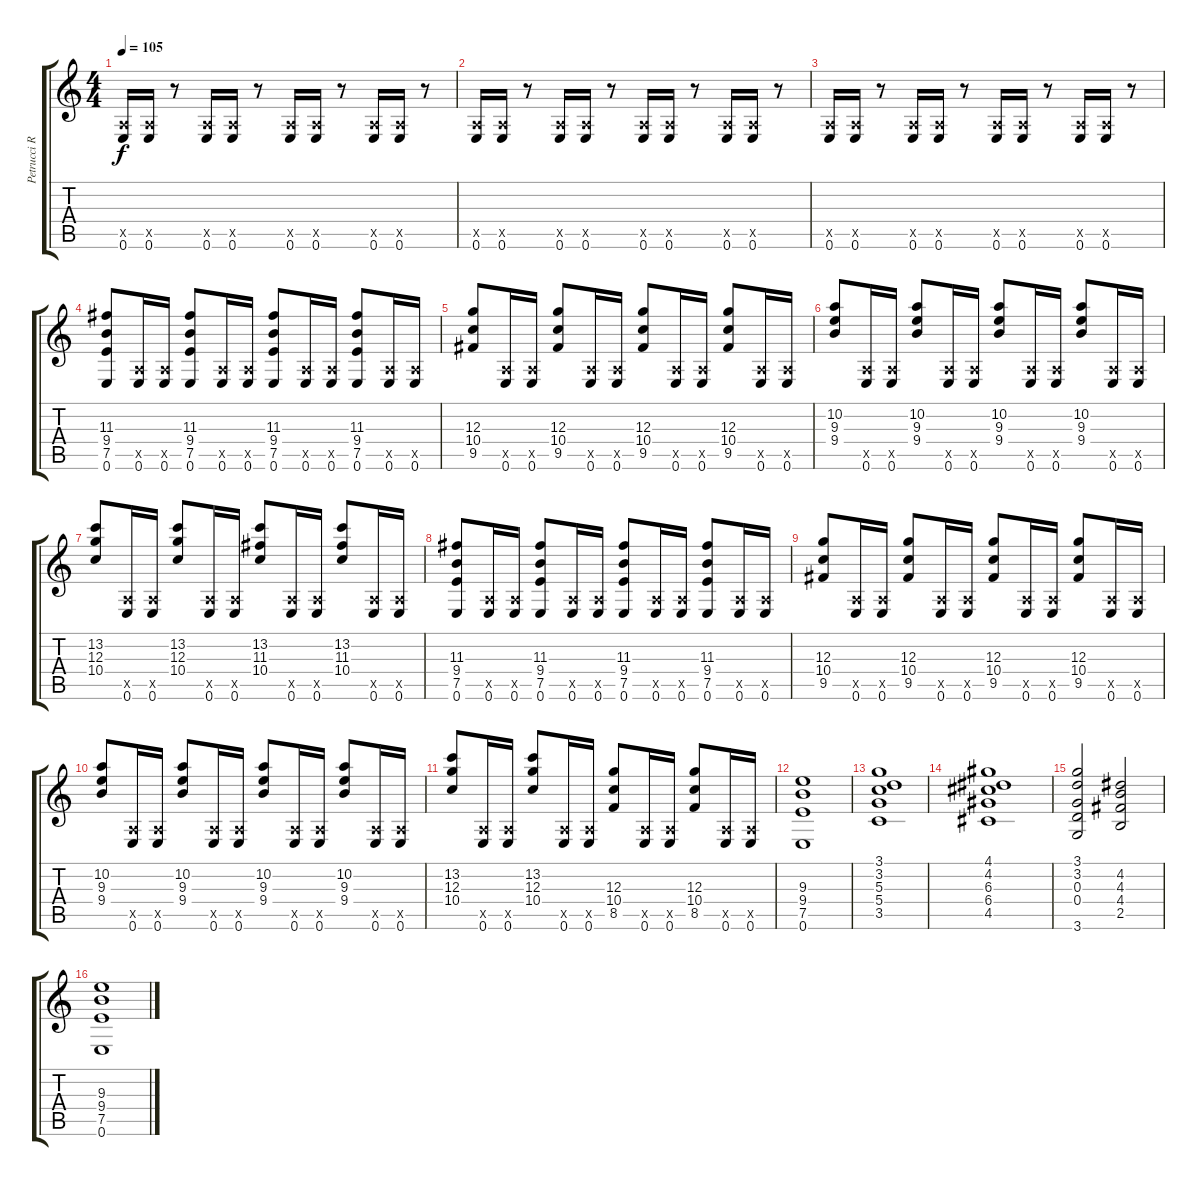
\track ("Petrucci Rythm" "Petrucci R") {instrument distortionguitar}
\staff {score tabs}
\tuning (E4 B3 G3 D3 A2 E2) {hide}
\ts (4 4)
\tempo 105
\clef g2
\ks c
(0.5{x} 0.6).16{dy f} (0.5{x} 0.6).16 r.8 (0.5{x} 0.6).16 (0.5{x} 0.6).16 r.8 (0.5{x} 0.6).16 (0.5{x} 0.6).16 r.8 (0.5{x} 0.6).16 (0.5{x} 0.6).16 r.8 |
(0.5{x} 0.6).16 (0.5{x} 0.6).16 r.8 (0.5{x} 0.6).16 (0.5{x} 0.6).16 r.8 (0.5{x} 0.6).16 (0.5{x} 0.6).16 r.8 (0.5{x} 0.6).16 (0.5{x} 0.6).16 r.8 |
(0.5{x} 0.6).16 (0.5{x} 0.6).16 r.8 (0.5{x} 0.6).16 (0.5{x} 0.6).16 r.8 (0.5{x} 0.6).16 (0.5{x} 0.6).16 r.8 (0.5{x} 0.6).16 (0.5{x} 0.6).16 r.8 |
(11.3 9.4 7.5 0.6).8 (0.5{x} 0.6).16 (0.5{x} 0.6).16 (11.3 9.4 7.5 0.6).8 (0.5{x} 0.6).16 (0.5{x} 0.6).16 (11.3 9.4 7.5 0.6).8 (0.5{x} 0.6).16 (0.5{x} 0.6).16 (11.3 9.4 7.5 0.6).8 (0.5{x} 0.6).16 (0.5{x} 0.6).16 |
(12.3 10.4 9.5).8 (0.5{x} 0.6).16 (0.5{x} 0.6).16 (12.3 10.4 9.5).8 (0.5{x} 0.6).16 (0.5{x} 0.6).16 (12.3 10.4 9.5).8 (0.5{x} 0.6).16 (0.5{x} 0.6).16 (12.3 10.4 9.5).8 (0.5{x} 0.6).16 (0.5{x} 0.6).16 |
(10.2 9.3 9.4).8 (0.5{x} 0.6).16 (0.5{x} 0.6).16 (10.2 9.3 9.4).8 (0.5{x} 0.6).16 (0.5{x} 0.6).16 (10.2 9.3 9.4).8 (0.5{x} 0.6).16 (0.5{x} 0.6).16 (10.2 9.3 9.4).8 (0.5{x} 0.6).16 (0.5{x} 0.6).16 |
(13.2 12.3 10.4).8 (0.5{x} 0.6).16 (0.5{x} 0.6).16 (13.2 12.3 10.4).8 (0.5{x} 0.6).16 (0.5{x} 0.6).16 (13.2 11.3 10.4).8 (0.5{x} 0.6).16 (0.5{x} 0.6).16 (13.2 11.3 10.4).8 (0.5{x} 0.6).16 (0.5{x} 0.6).16 |
(11.3 9.4 7.5 0.6).8 (0.5{x} 0.6).16 (0.5{x} 0.6).16 (11.3 9.4 7.5 0.6).8 (0.5{x} 0.6).16 (0.5{x} 0.6).16 (11.3 9.4 7.5 0.6).8 (0.5{x} 0.6).16 (0.5{x} 0.6).16 (11.3 9.4 7.5 0.6).8 (0.5{x} 0.6).16 (0.5{x} 0.6).16 |
(12.3 10.4 9.5).8 (0.5{x} 0.6).16 (0.5{x} 0.6).16 (12.3 10.4 9.5).8 (0.5{x} 0.6).16 (0.5{x} 0.6).16 (12.3 10.4 9.5).8 (0.5{x} 0.6).16 (0.5{x} 0.6).16 (12.3 10.4 9.5).8 (0.5{x} 0.6).16 (0.5{x} 0.6).16 |
(10.2 9.3 9.4).8 (0.5{x} 0.6).16 (0.5{x} 0.6).16 (10.2 9.3 9.4).8 (0.5{x} 0.6).16 (0.5{x} 0.6).16 (10.2 9.3 9.4).8 (0.5{x} 0.6).16 (0.5{x} 0.6).16 (10.2 9.3 9.4).8 (0.5{x} 0.6).16 (0.5{x} 0.6).16 |
(13.2 12.3 10.4).8 (0.5{x} 0.6).16 (0.5{x} 0.6).16 (13.2 12.3 10.4).8 (0.5{x} 0.6).16 (0.5{x} 0.6).16 (12.3 10.4 8.5).8 (0.5{x} 0.6).16 (0.5{x} 0.6).16 (12.3 10.4 8.5).8 (0.5{x} 0.6).16 (0.5{x} 0.6).16 |
(9.3 9.4 7.5 0.6).1 |
(3.1 3.2 5.3 5.4 3.5).1 |
(4.1 4.2 6.3 6.4 4.5).1 |
(3.1 3.2 0.3 0.4 3.6).2 (4.2 4.3 4.4 2.5).2 |
(9.3 9.4 7.5 0.6).1
